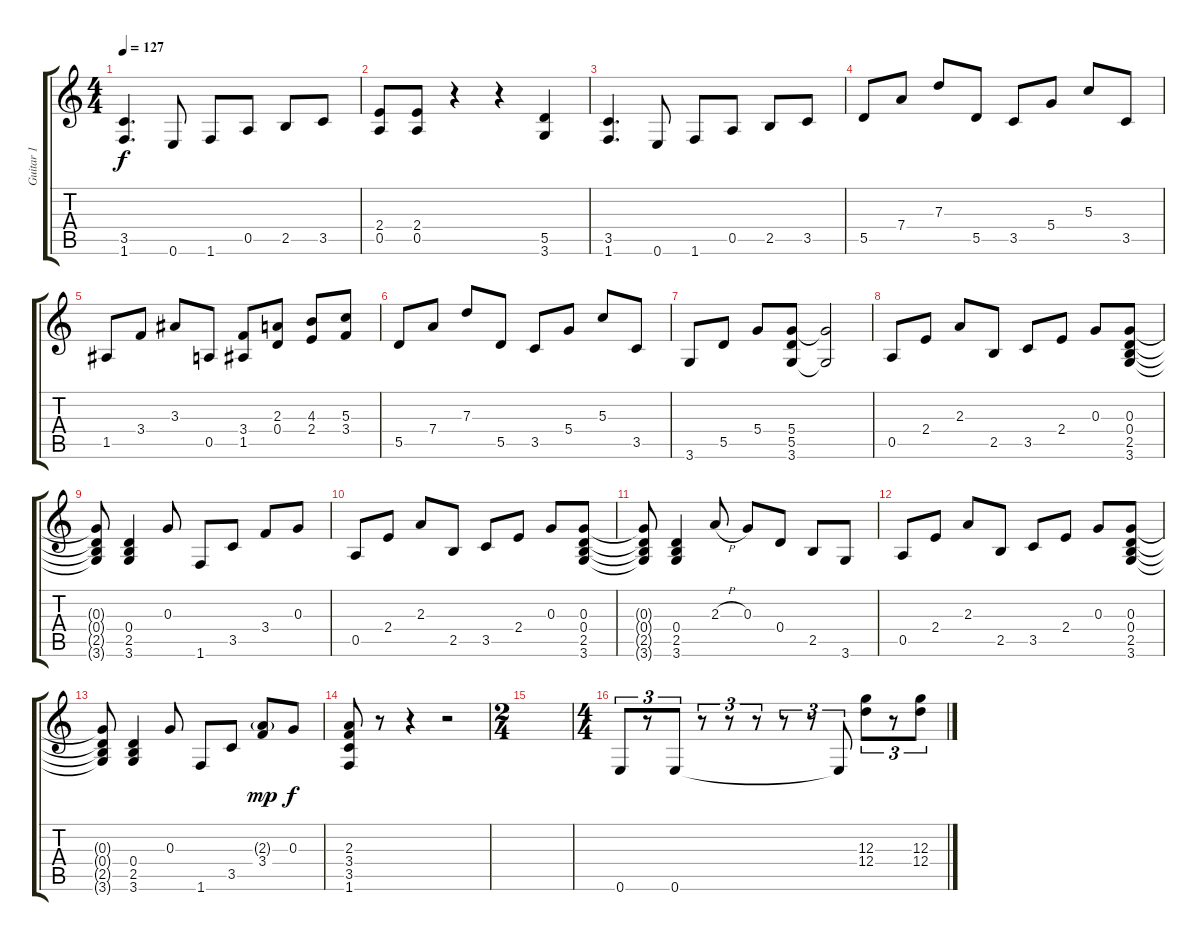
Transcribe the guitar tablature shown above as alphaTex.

\track ("Guitar 1" "Guitar 1") {instrument electricguitarmuted}
\staff {score tabs}
\tuning (E4 B3 G3 D3 A2 E2) {hide}
\ts (4 4)
\tempo 127
\clef g2
\ks c
(3.5 1.6).4{d dy f} 0.6.8 1.6.8 0.5.8 2.5.8 3.5.8 |
(2.4 0.5).8 (2.4 0.5).8 r.4 r.4 (5.5 3.6).4 |
(3.5 1.6).4{d} 0.6.8 1.6.8 0.5.8 2.5.8 3.5.8 |
5.5.8 7.4.8 7.3.8 5.5.8 3.5.8 5.4.8 5.3.8 3.5.8 |
1.5.8 3.4.8 3.3.8 0.5.8 (3.4 1.5).8 (2.3 0.4).8 (4.3 2.4).8 (5.3 3.4).8 |
5.5.8 7.4.8 7.3.8 5.5.8 3.5.8 5.4.8 5.3.8 3.5.8 |
3.6.8 5.5.8 5.4.8 (5.4 5.5 3.6).8 (5.4{t} 3.6{t}).2 |
0.5.8 2.4.8 2.3.8 2.5.8 3.5.8 2.4.8 0.3.8 (0.3 0.4 2.5 3.6).8 |
(0.3{t} 0.4{t} 2.5{t} 3.6{t}).8 (0.4 2.5 3.6).4 0.3.8 1.6.8 3.5.8 3.4.8 0.3.8 |
0.5.8 2.4.8 2.3.8 2.5.8 3.5.8 2.4.8 0.3.8 (0.3 0.4 2.5 3.6).8 |
(0.3{t} 0.4{t} 2.5{t} 3.6{t}).8 (0.4 2.5 3.6).4 2.3{h}.8 0.3.8 0.4.8 2.5.8 3.6.8 |
0.5.8 2.4.8 2.3.8 2.5.8 3.5.8 2.4.8 0.3.8 (0.3 0.4 2.5 3.6).8 |
(0.3{t} 0.4{t} 2.5{t} 3.6{t}).8 (0.4 2.5 3.6).4 0.3.8 1.6.8 3.5.8 (2.3{g} 3.4).8{dy mp} 0.3.8{dy f} |
(2.3 3.4 3.5 1.6).8 r.8 r.4 r.2 |
\ts (2 4)
|
\ts (4 4)
0.6.8{tu (3 2) txt " "} r.8{tu (3 2)} 0.6.8{tu (3 2)} r.8{tu (3 2)} r.8{tu (3 2)} r.8{tu (3 2)} r.8{tu (3 2)} r.8{tu (3 2)} 0.6{t}.8{tu (3 2)} (12.3 12.4).8{tu (3 2)} r.8{tu (3 2)} (12.3 12.4).8{tu (3 2)}
